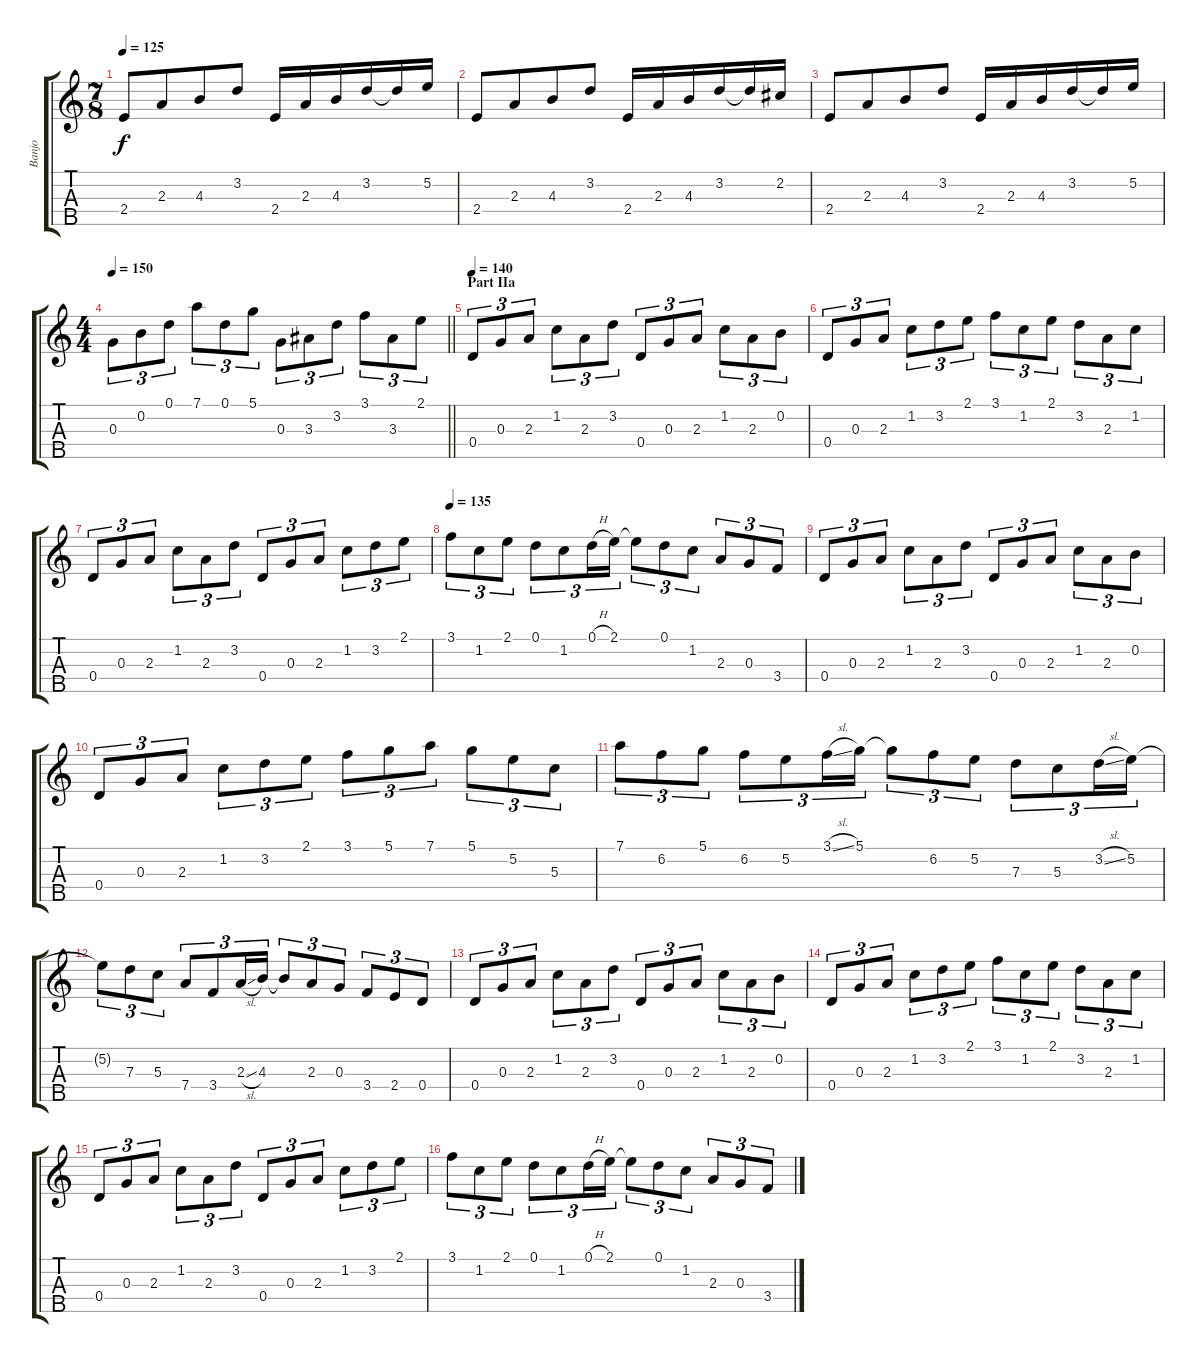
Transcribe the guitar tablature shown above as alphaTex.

\track ("Banjo" "Banjo") {instrument banjo}
\staff {score tabs}
\tuning (D4 B3 G3 D3 G4) {hide}
\displaytranspose 12
\ts (7 8)
\tempo 125
\clef g2
\ks c
2.4.8{dy f} 2.3.8 4.3.8 3.2.8 2.4.16 2.3.16 4.3.16 3.2.16 3.2{t}.16 5.2.16 |
2.4.8 2.3.8 4.3.8 3.2.8 2.4.16 2.3.16 4.3.16 3.2.16 3.2{t}.16 2.2.16 |
2.4.8 2.3.8 4.3.8 3.2.8 2.4.16 2.3.16 4.3.16 3.2.16 3.2{t}.16 5.2.16 |
\ts (4 4)
\tempo 150
\barLineRight lightlight
0.3.8{tu (3 2)} 0.2.8{tu (3 2)} 0.1.8{tu (3 2)} 7.1.8{tu (3 2)} 0.1.8{tu (3 2)} 5.1.8{tu (3 2)} 0.3.8{tu (3 2)} 3.3.8{tu (3 2)} 3.2.8{tu (3 2)} 3.1.8{tu (3 2)} 3.3.8{tu (3 2)} 2.1.8{tu (3 2)} |
\section ("" "Part IIa")
\tempo 140
0.4.8{tu (3 2)} 0.3.8{tu (3 2)} 2.3.8{tu (3 2)} 1.2.8{tu (3 2)} 2.3.8{tu (3 2)} 3.2.8{tu (3 2)} 0.4.8{tu (3 2)} 0.3.8{tu (3 2)} 2.3.8{tu (3 2)} 1.2.8{tu (3 2)} 2.3.8{tu (3 2)} 0.2.8{tu (3 2)} |
0.4.8{tu (3 2)} 0.3.8{tu (3 2)} 2.3.8{tu (3 2)} 1.2.8{tu (3 2)} 3.2.8{tu (3 2)} 2.1.8{tu (3 2)} 3.1.8{tu (3 2)} 1.2.8{tu (3 2)} 2.1.8{tu (3 2)} 3.2.8{tu (3 2)} 2.3.8{tu (3 2)} 1.2.8{tu (3 2)} |
0.4.8{tu (3 2)} 0.3.8{tu (3 2)} 2.3.8{tu (3 2)} 1.2.8{tu (3 2)} 2.3.8{tu (3 2)} 3.2.8{tu (3 2)} 0.4.8{tu (3 2)} 0.3.8{tu (3 2)} 2.3.8{tu (3 2)} 1.2.8{tu (3 2)} 3.2.8{tu (3 2)} 2.1.8{tu (3 2)} |
\tempo 135
3.1.8{tu (3 2)} 1.2.8{tu (3 2)} 2.1.8{tu (3 2)} 0.1.8{tu (3 2)} 1.2.8{tu (3 2)} 0.1{h}.16{tu (3 2)} 2.1.16{tu (3 2)} 2.1{t}.8{tu (3 2)} 0.1.8{tu (3 2)} 1.2.8{tu (3 2)} 2.3.8{tu (3 2)} 0.3.8{tu (3 2)} 3.4.8{tu (3 2)} |
0.4.8{tu (3 2)} 0.3.8{tu (3 2)} 2.3.8{tu (3 2)} 1.2.8{tu (3 2)} 2.3.8{tu (3 2)} 3.2.8{tu (3 2)} 0.4.8{tu (3 2)} 0.3.8{tu (3 2)} 2.3.8{tu (3 2)} 1.2.8{tu (3 2)} 2.3.8{tu (3 2)} 0.2.8{tu (3 2)} |
0.4.8{tu (3 2)} 0.3.8{tu (3 2)} 2.3.8{tu (3 2)} 1.2.8{tu (3 2)} 3.2.8{tu (3 2)} 2.1.8{tu (3 2)} 3.1.8{tu (3 2)} 5.1.8{tu (3 2)} 7.1.8{tu (3 2)} 5.1.8{tu (3 2)} 5.2.8{tu (3 2)} 5.3.8{tu (3 2)} |
7.1.8{tu (3 2)} 6.2.8{tu (3 2)} 5.1.8{tu (3 2)} 6.2.8{tu (3 2)} 5.2.8{tu (3 2)} 3.1{sl}.16{tu (3 2)} 5.1.16{tu (3 2)} 5.1{t}.8{tu (3 2)} 6.2.8{tu (3 2)} 5.2.8{tu (3 2)} 7.3.8{tu (3 2)} 5.3.8{tu (3 2)} 3.2{sl}.16{tu (3 2)} 5.2.16{tu (3 2)} |
5.2{t}.8{tu (3 2)} 7.3.8{tu (3 2)} 5.3.8{tu (3 2)} 7.4.8{tu (3 2)} 3.4.8{tu (3 2)} 2.3{sl}.16{tu (3 2)} 4.3.16{tu (3 2)} 4.3{t}.8{tu (3 2)} 2.3.8{tu (3 2)} 0.3.8{tu (3 2)} 3.4.8{tu (3 2)} 2.4.8{tu (3 2)} 0.4.8{tu (3 2)} |
0.4.8{tu (3 2)} 0.3.8{tu (3 2)} 2.3.8{tu (3 2)} 1.2.8{tu (3 2)} 2.3.8{tu (3 2)} 3.2.8{tu (3 2)} 0.4.8{tu (3 2)} 0.3.8{tu (3 2)} 2.3.8{tu (3 2)} 1.2.8{tu (3 2)} 2.3.8{tu (3 2)} 0.2.8{tu (3 2)} |
0.4.8{tu (3 2)} 0.3.8{tu (3 2)} 2.3.8{tu (3 2)} 1.2.8{tu (3 2)} 3.2.8{tu (3 2)} 2.1.8{tu (3 2)} 3.1.8{tu (3 2)} 1.2.8{tu (3 2)} 2.1.8{tu (3 2)} 3.2.8{tu (3 2)} 2.3.8{tu (3 2)} 1.2.8{tu (3 2)} |
0.4.8{tu (3 2)} 0.3.8{tu (3 2)} 2.3.8{tu (3 2)} 1.2.8{tu (3 2)} 2.3.8{tu (3 2)} 3.2.8{tu (3 2)} 0.4.8{tu (3 2)} 0.3.8{tu (3 2)} 2.3.8{tu (3 2)} 1.2.8{tu (3 2)} 3.2.8{tu (3 2)} 2.1.8{tu (3 2)} |
3.1.8{tu (3 2)} 1.2.8{tu (3 2)} 2.1.8{tu (3 2)} 0.1.8{tu (3 2)} 1.2.8{tu (3 2)} 0.1{h}.16{tu (3 2)} 2.1.16{tu (3 2)} 2.1{t}.8{tu (3 2)} 0.1.8{tu (3 2)} 1.2.8{tu (3 2)} 2.3.8{tu (3 2)} 0.3.8{tu (3 2)} 3.4.8{tu (3 2)}
